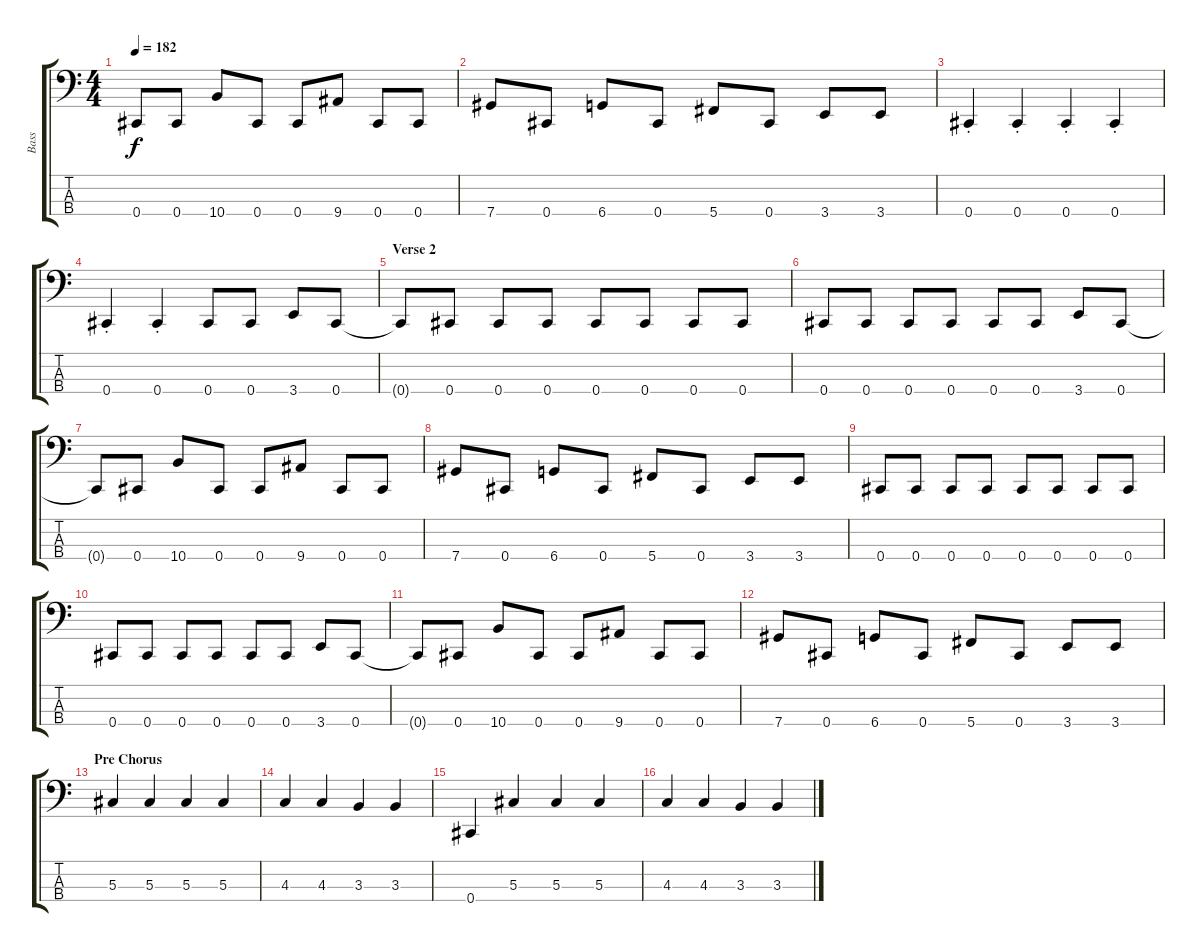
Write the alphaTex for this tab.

\track ("Bass" "Bass") {instrument slapbass2}
\staff {score tabs}
\tuning (Gb2 Db2 Ab1 Db1) {hide}
\ts (4 4)
\tempo 182
\clef f4
\ks c
0.4{t}.8{dy f} 0.4.8 10.4.8 0.4.8 0.4.8 9.4.8 0.4.8 0.4.8 |
7.4.8 0.4.8 6.4.8 0.4.8 5.4.8 0.4.8 3.4.8 3.4.8 |
0.4{st}.4 0.4{st}.4 0.4{st}.4 0.4{st}.4 |
0.4{st}.4 0.4{st}.4 0.4.8 0.4.8 3.4.8 0.4.8 |
\section ("" "Verse 2")
0.4{t}.8 0.4.8 0.4.8 0.4.8 0.4.8 0.4.8 0.4.8 0.4.8 |
0.4.8 0.4.8 0.4.8 0.4.8 0.4.8 0.4.8 3.4.8 0.4.8 |
0.4{t}.8 0.4.8 10.4.8 0.4.8 0.4.8 9.4.8 0.4.8 0.4.8 |
7.4.8 0.4.8 6.4.8 0.4.8 5.4.8 0.4.8 3.4.8 3.4.8 |
0.4.8 0.4.8 0.4.8 0.4.8 0.4.8 0.4.8 0.4.8 0.4.8 |
0.4.8 0.4.8 0.4.8 0.4.8 0.4.8 0.4.8 3.4.8 0.4.8 |
0.4{t}.8 0.4.8 10.4.8 0.4.8 0.4.8 9.4.8 0.4.8 0.4.8 |
7.4.8 0.4.8 6.4.8 0.4.8 5.4.8 0.4.8 3.4.8 3.4.8 |
\section ("" "Pre Chorus")
5.3.4 5.3.4 5.3.4 5.3.4 |
4.3.4 4.3.4 3.3.4 3.3.4 |
0.4.4 5.3.4 5.3.4 5.3.4 |
4.3.4 4.3.4 3.3.4 3.3.4
